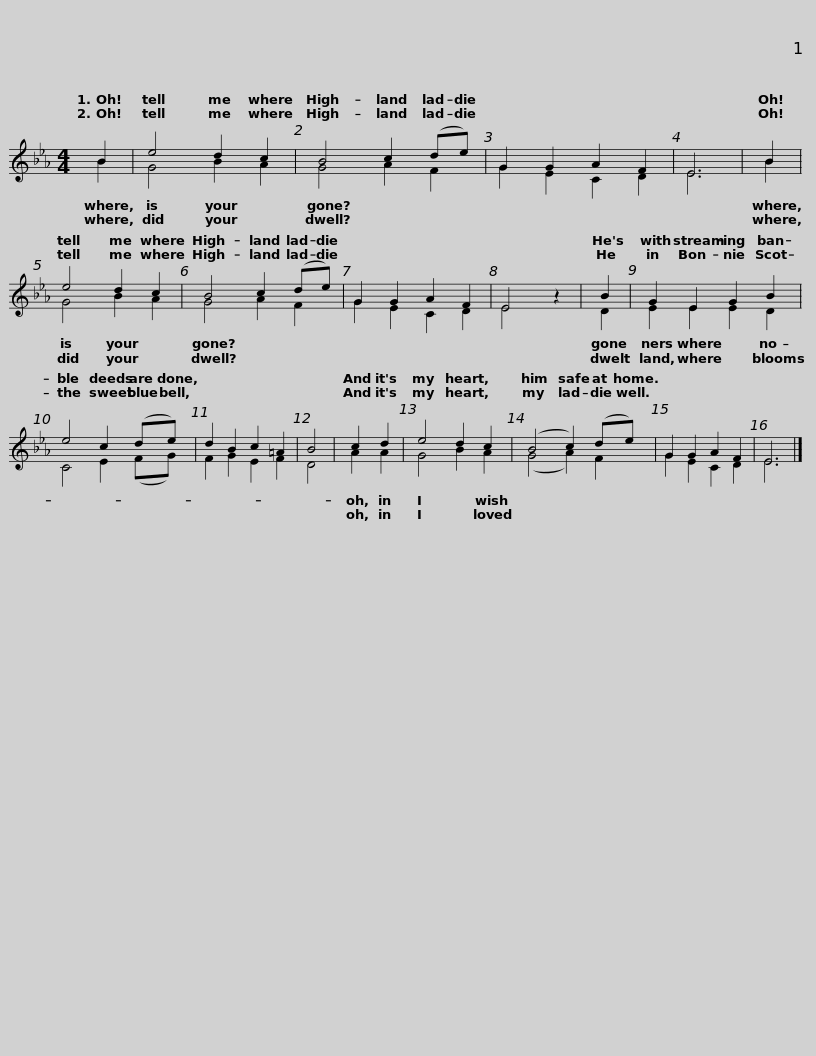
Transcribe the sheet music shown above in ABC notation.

X:1
%%score ( 1 2 )
L:1/8
M:4/4
I:linebreak $
K:Eb
V:1 treble
V:2 treble
V:1
 B2 | e4 d2 c2 | B4 c2 (de) | G2 G2 A2 F2 | E6 | %5
 B2 | e4 d2 c2 |$ B4 c2 (de) | G2 G2 A2 F2 | E4 z2 | %10
 B2 | G2 E2 G2 B2 | e4 c2 (de) |$ d2 B2 c2 =A2 | B4 | %15
 c2 d2 | e4 d2 c2 | (B4 c2) (de) | G2 G2 A2 F2 | E6 |] %20
V:2
 B2 | G4 B2 A2 | G4 A2 F2 | G2 E2 C2 D2 | E6 | %5
 B2 | G4 B2 A2 |$ G4 A2 F2 | G2 E2 C2 D2 | E4 x2 | %10
 D2 | E2 E2 E2 D2 | C4 E2 (FG) |$ F2 G2 E2 F2 | D4 | %15
 A2 A2 | G4 B2 A2 | (G4 A2) F2 | G2 E2 C2 D2 | E6 |] %20
